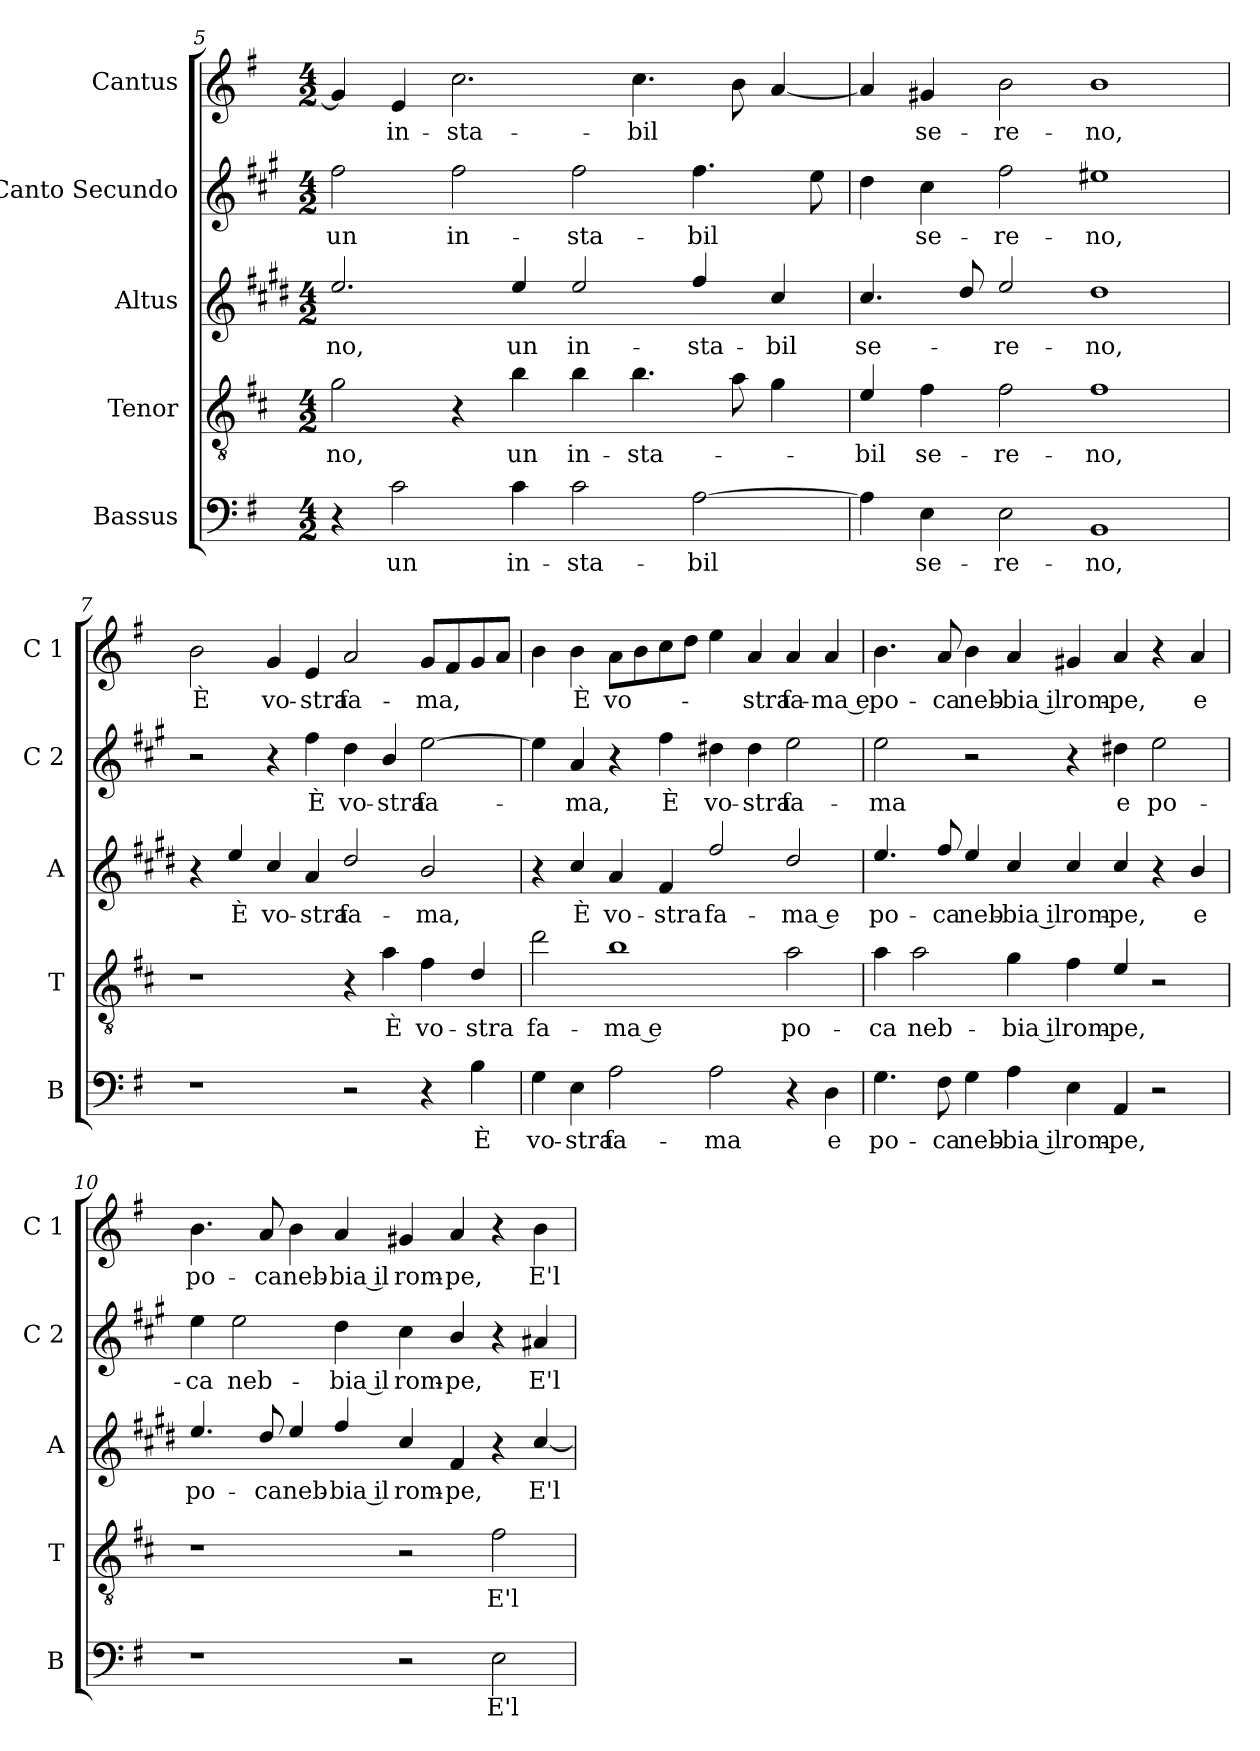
**kern	**text	**kern	**text	**kern	**text	**kern	**text	**kern	**text
*part5	*part5	*part4	*part4	*part3	*part3	*part2	*part2	*part1	*part1
*staff5	*staff5	*staff4	*staff4	*staff3	*staff3	*staff2	*staff2	*staff1	*staff1
*I"Bassus	*	*I"Tenor	*	*I"Altus	*	*I"Canto Secundo	*	*I"Cantus	*
*I'B	*	*I'T	*	*I'A	*	*I'C 2	*	*I'C 1	*
*clefF4	*	*clefGv2	*	*clefG2	*	*clefG2	*	*clefG2	*
*	*	*ITrd4c7	*	*ITrd5c9	*	*ITrd1c2	*	*	*
*k[f#]	*	*k[f#]	*	*k[f#]	*	*k[f#]	*	*k[f#]	*
*G:	*	*G:	*	*G:	*	*G:	*	*G:	*
*M4/2	*	*M4/2	*	*M4/2	*	*M4/2	*	*M4/2	*
=5	=5	=5	=5	=5	=5	=5	=5	=5	=5
!	!	!	!LO:LY:b	!	!LO:LY:b	!	!LO:LY:b	!	!
4r	.	2c\	-no,	2.g/	-no,	2ee\	un	4g/]	.
!	!LO:LY:b	!	!	!	!	!	!	!	!LO:LY:b
2c\	un	.	.	.	.	.	.	4e/	in-
!	!	!	!	!	!	!	!LO:LY:b	!	!LO:LY:b
.	.	4r	.	.	.	2ee\	in-	2.cc\	-sta-
!	!LO:LY:b	!	!LO:LY:b	!	!LO:LY:b	!	!	!	!
4c\	in-	4e\	un	4g/	un	.	.	.	.
!	!LO:LY:b	!	!LO:LY:b	!	!LO:LY:b	!	!LO:LY:b	!	!
2c\	-sta-	4e\	in-	2g/	in-	2ee\	-sta-	.	.
!	!	!	!LO:LY:b	!	!	!	!	!	!LO:LY:b
.	.	4.e\	-sta-	.	.	.	.	4.cc\	-bil
!	!LO:LY:b	!	!	!	!LO:LY:b	!	!LO:LY:b	!	!
[2A\	-bil	.	.	4a/	-sta-	4.ee\	-bil	.	.
.	.	8d\	.	.	.	.	.	8b\	.
!	!	!	!	!	!LO:LY:b	!	!	!	!
.	.	4c\	.	4e/	-bil	.	.	[4a/	.
.	.	.	.	.	.	8dd\	.	.	.
=6	=6	=6	=6	=6	=6	=6	=6	=6	=6
!	!	!	!LO:LY:b	!	!LO:LY:b	!	!	!	!
4A\]	.	4A/	-bil	4.e/	se-	4cc\	.	4a/]	.
!	!LO:LY:b	!	!LO:LY:b	!	!	!	!LO:LY:b	!	!LO:LY:b
4E\	se-	4B\	se-	.	.	4b\	se-	4g#X/	se-
.	.	.	.	8f#/	.	.	.	.	.
!	!LO:LY:b	!	!LO:LY:b	!	!LO:LY:b	!	!LO:LY:b	!	!LO:LY:b
2E\	-re-	2B\	-re-	2g/	-re-	2ee\	-re-	2b\	-re-
!	!LO:LY:b	!	!LO:LY:b	!	!LO:LY:b	!	!LO:LY:b	!	!LO:LY:b
1BB	-no,	1B	-no,	1f#	-no,	1dd#X	-no,	1b	-no,
=7	=7	=7	=7	=7	=7	=7	=7	=7	=7
!	!	!	!	!	!	!	!	!	!LO:LY:b
1r	.	1r	.	4r	.	2r	.	2b\	È
!	!	!	!	!	!LO:LY:b	!	!	!	!
.	.	.	.	4g/	È	.	.	.	.
!	!	!	!	!	!LO:LY:b	!	!	!	!LO:LY:b
.	.	.	.	4e/	vo-	4r	.	4g/	vo-
!	!	!	!	!	!LO:LY:b	!	!LO:LY:b	!	!LO:LY:b
.	.	.	.	4c/	-stra	4ee\	È	4e/	-stra
!	!	!	!	!	!LO:LY:b	!	!LO:LY:b	!	!LO:LY:b
2r	.	4r	.	2f#/	fa-	4cc\	vo-	2a/	fa-
!	!	!	!LO:LY:b	!	!	!	!LO:LY:b	!	!
.	.	4d\	È	.	.	4a/	-stra	.	.
!	!	!	!LO:LY:b	!	!LO:LY:b	!	!LO:LY:b	!	!LO:LY:b
4r	.	4B\	vo-	2d/	-ma,	[2dd\	fa-	8g/L	-ma,
.	.	.	.	.	.	.	.	8f#/	.
!	!LO:LY:b	!	!LO:LY:b	!	!	!	!	!	!
4B\	È	4G/	-stra	.	.	.	.	8g/	.
.	.	.	.	.	.	.	.	8a/J	.
!!LO:PB:g=z
=8	=8	=8	=8	=8	=8	=8	=8	=8	=8
!	!LO:LY:b	!	!LO:LY:b	!	!	!	!	!	!
4G\	vo-	2g\	fa-	4r	.	4dd\]	.	4b\	.
!	!LO:LY:b	!	!	!	!LO:LY:b	!	!LO:LY:b	!	!LO:LY:b
4E\	-stra	.	.	4e/	È	4g/	-ma,	4b\	È
!	!LO:LY:b	!	!LO:LY:b	!	!LO:LY:b	!	!	!	!LO:LY:b
2A\	fa-	1e	-ma e	4c/	vo-	4r	.	8a\L	vo-
.	.	.	.	.	.	.	.	8b\	.
!	!	!	!	!	!LO:LY:b	!	!LO:LY:b	!	!
.	.	.	.	4A/	-stra	4ee\	È	8cc\	.
.	.	.	.	.	.	.	.	8dd\J	.
!	!LO:LY:b	!	!	!	!LO:LY:b	!	!LO:LY:b	!	!
2A\	-ma	.	.	2a/	fa-	4cc#X\	vo-	4ee\	.
!	!	!	!	!	!	!	!LO:LY:b	!	!LO:LY:b
.	.	.	.	.	.	4cc#\	-stra	4a/	-stra
!	!	!	!LO:LY:b	!	!LO:LY:b	!	!LO:LY:b	!	!LO:LY:b
4r	.	2d\	po-	2f#/	-ma e	2dd\	fa-	4a/	fa-
!	!LO:LY:b	!	!	!	!	!	!	!	!LO:LY:b
4D\	e	.	.	.	.	.	.	4a/	-ma e
=9	=9	=9	=9	=9	=9	=9	=9	=9	=9
!	!LO:LY:b	!	!LO:LY:b	!	!LO:LY:b	!	!LO:LY:b	!	!LO:LY:b
4.G\	po-	4d\	-ca	4.g/	po-	2dd\	-ma	4.b\	po-
!	!	!	!LO:LY:b	!	!	!	!	!	!
.	.	2d\	neb-	.	.	.	.	.	.
!	!LO:LY:b	!	!	!	!LO:LY:b	!	!	!	!LO:LY:b
8F#\	-ca	.	.	8a/	-ca	.	.	8a/	-ca
!	!LO:LY:b	!	!	!	!LO:LY:b	!	!	!	!LO:LY:b
4G\	neb-	.	.	4g/	neb-	2r	.	4b\	neb-
!	!LO:LY:b	!	!LO:LY:b	!	!LO:LY:b	!	!	!	!LO:LY:b
4A\	-bia il	4c\	-bia il	4e/	-bia il	.	.	4a/	-bia il
!	!LO:LY:b	!	!LO:LY:b	!	!LO:LY:b	!	!	!	!LO:LY:b
4E\	rom-	4B\	rom-	4e/	rom-	4r	.	4g#X/	rom-
!	!LO:LY:b	!	!LO:LY:b	!	!LO:LY:b	!	!LO:LY:b	!	!LO:LY:b
4AA/	-pe,	4A/	-pe,	4e/	-pe,	4cc#X\	e	4a/	-pe,
!	!	!	!	!	!	!	!LO:LY:b	!	!
2r	.	2r	.	4r	.	2dd\	po-	4r	.
!	!	!	!	!	!LO:LY:b	!	!	!	!LO:LY:b
.	.	.	.	4d/	e	.	.	4a/	e
=10	=10	=10	=10	=10	=10	=10	=10	=10	=10
!	!	!	!	!	!LO:LY:b	!	!LO:LY:b	!	!LO:LY:b
1r	.	1r	.	4.g/	po-	4dd\	-ca	4.b\	po-
!	!	!	!	!	!	!	!LO:LY:b	!	!
.	.	.	.	.	.	2dd\	neb-	.	.
!	!	!	!	!	!LO:LY:b	!	!	!	!LO:LY:b
.	.	.	.	8f#/	-ca	.	.	8a/	-ca
!	!	!	!	!	!LO:LY:b	!	!	!	!LO:LY:b
.	.	.	.	4g/	neb-	.	.	4b\	neb-
!	!	!	!	!	!LO:LY:b	!	!LO:LY:b	!	!LO:LY:b
.	.	.	.	4a/	-bia il	4cc\	-bia il	4a/	-bia il
!	!	!	!	!	!LO:LY:b	!	!LO:LY:b	!	!LO:LY:b
2r	.	2r	.	4e/	rom-	4b\	rom-	4g#X/	rom-
!	!	!	!	!	!LO:LY:b	!	!LO:LY:b	!	!LO:LY:b
.	.	.	.	4A/	-pe,	4a/	-pe,	4a/	-pe,
!	!LO:LY:b	!	!LO:LY:b	!	!	!	!	!	!
2E\	E'l	2B\	E'l	4r	.	4r	.	4r	.
!	!	!	!	!	!LO:LY:b	!	!LO:LY:b	!	!LO:LY:b
.	.	.	.	[4e/	E'l	4g#X/	E'l	4b\	E'l
=	=	=	=	=	=	=	=	=	=
*-	*-	*-	*-	*-	*-	*-	*-	*-	*-
